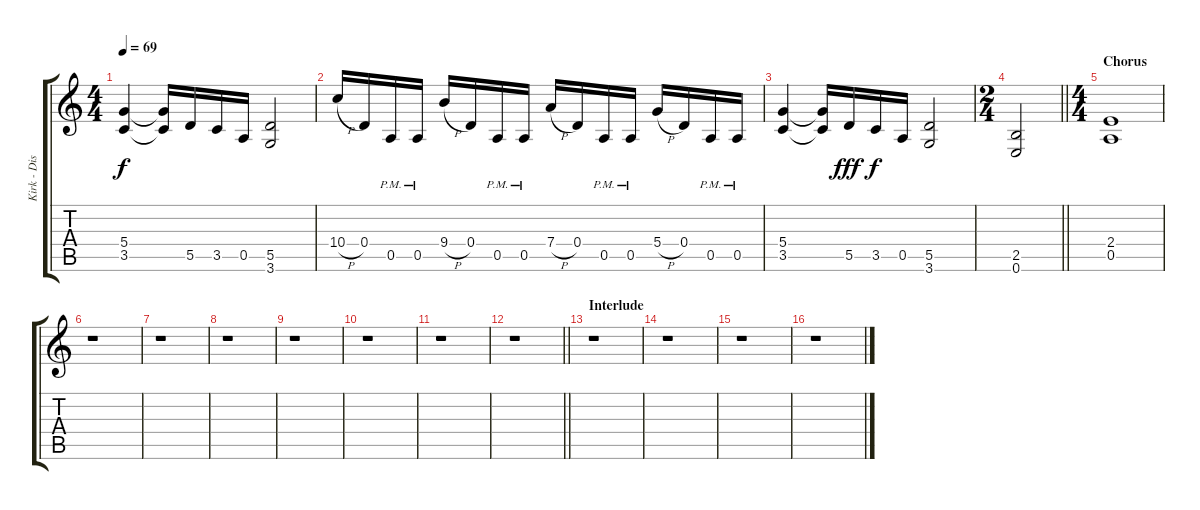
\track ("Kirk - Distortion" "Kirk - Dis") {instrument overdrivenguitar}
\staff {score tabs}
\tuning (E4 B3 G3 D3 A2 E2) {hide}
\ts (4 4)
\tempo 69
\clef g2
\ks c
(5.4 3.5).4{dy f} (5.4{t} 3.5{t}).16 5.5.16 3.5.16 0.5.16 (5.5 3.6).2 |
10.4{h}.16 0.4.16 0.5{pm}.16 0.5{pm}.16 9.4{h}.16 0.4.16 0.5{pm}.16 0.5{pm}.16 7.4{h}.16 0.4.16 0.5{pm}.16 0.5{pm}.16 5.4{h}.16 0.4.16 0.5{pm}.16 0.5{pm}.16 |
(5.4 3.5).4 (5.4{t} 3.5{t}).16 5.5.16{dy fff} 3.5.16{dy f} 0.5.16 (5.5 3.6).2 |
\ts (2 4)
\barLineRight lightlight
(2.5 0.6).2 |
\ts (4 4)
\section ("" "Chorus")
(2.4 0.5).1{volume 0} |
r.1 |
r.1 |
r.1 |
r.1 |
r.1 |
r.1 |
\barLineRight lightlight
r.1 |
\section ("" "Interlude")
r.1 |
r.1 |
r.1 |
r.1
